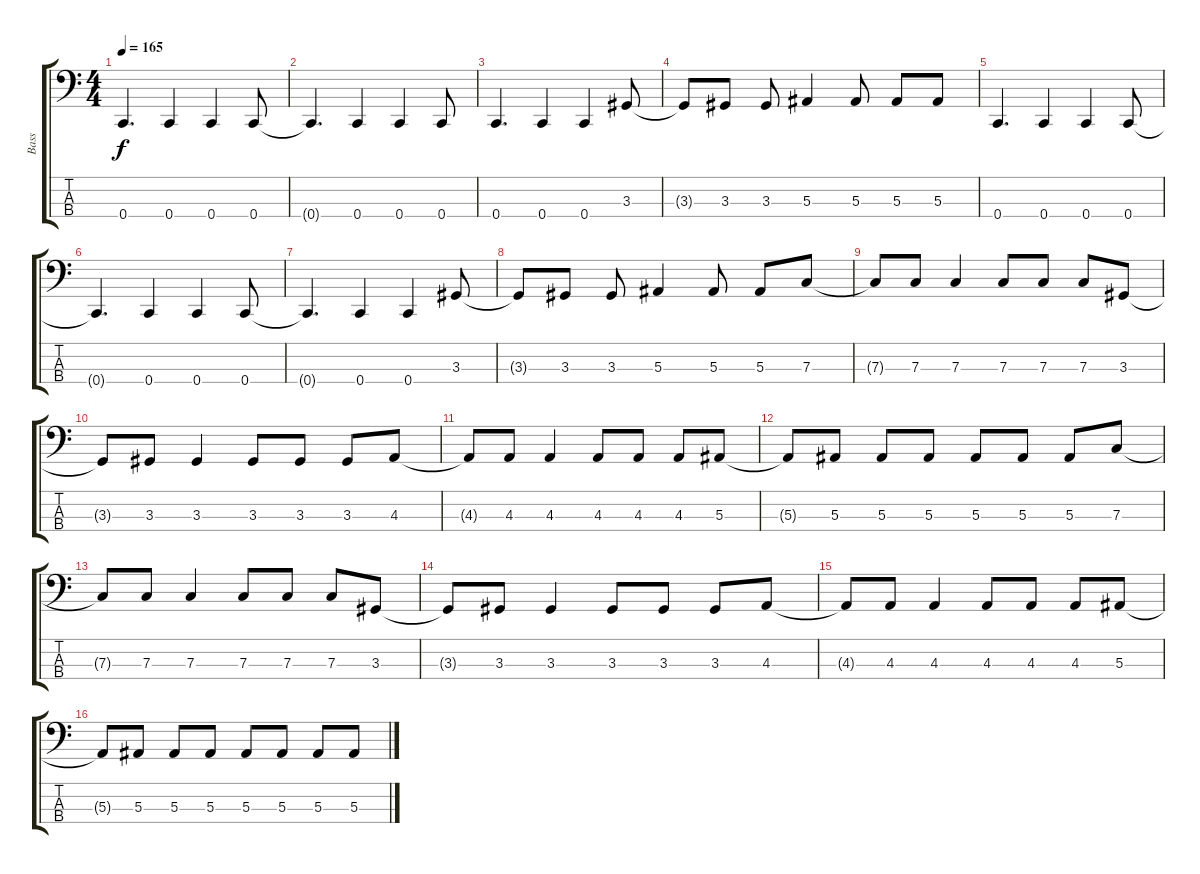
\track ("Bass" "Bass") {instrument slapbass1}
\staff {score tabs}
\tuning (Eb2 Bb1 F1 C1) {hide}
\ts (4 4)
\tempo 165
\clef f4
\ks c
0.4.4{d dy f} 0.4.4 0.4.4 0.4.8 |
0.4{t}.4{d} 0.4.4 0.4.4 0.4.8 |
0.4.4{d} 0.4.4 0.4.4 3.3.8 |
3.3{t}.8 3.3.8 3.3.8 5.3.4 5.3.8 5.3.8 5.3.8 |
0.4.4{d} 0.4.4 0.4.4 0.4.8 |
0.4{t}.4{d} 0.4.4 0.4.4 0.4.8 |
0.4{t}.4{d} 0.4.4 0.4.4 3.3.8 |
3.3{t}.8 3.3.8 3.3.8 5.3.4 5.3.8 5.3.8 7.3.8 |
7.3{t}.8 7.3.8 7.3.4 7.3.8 7.3.8 7.3.8 3.3.8 |
3.3{t}.8 3.3.8 3.3.4 3.3.8 3.3.8 3.3.8 4.3.8 |
4.3{t}.8 4.3.8 4.3.4 4.3.8 4.3.8 4.3.8 5.3.8 |
5.3{t}.8 5.3.8 5.3.8 5.3.8 5.3.8 5.3.8 5.3.8 7.3.8 |
7.3{t}.8 7.3.8 7.3.4 7.3.8 7.3.8 7.3.8 3.3.8 |
3.3{t}.8 3.3.8 3.3.4 3.3.8 3.3.8 3.3.8 4.3.8 |
4.3{t}.8 4.3.8 4.3.4 4.3.8 4.3.8 4.3.8 5.3.8 |
5.3{t}.8 5.3.8 5.3.8 5.3.8 5.3.8 5.3.8 5.3.8 5.3.8
